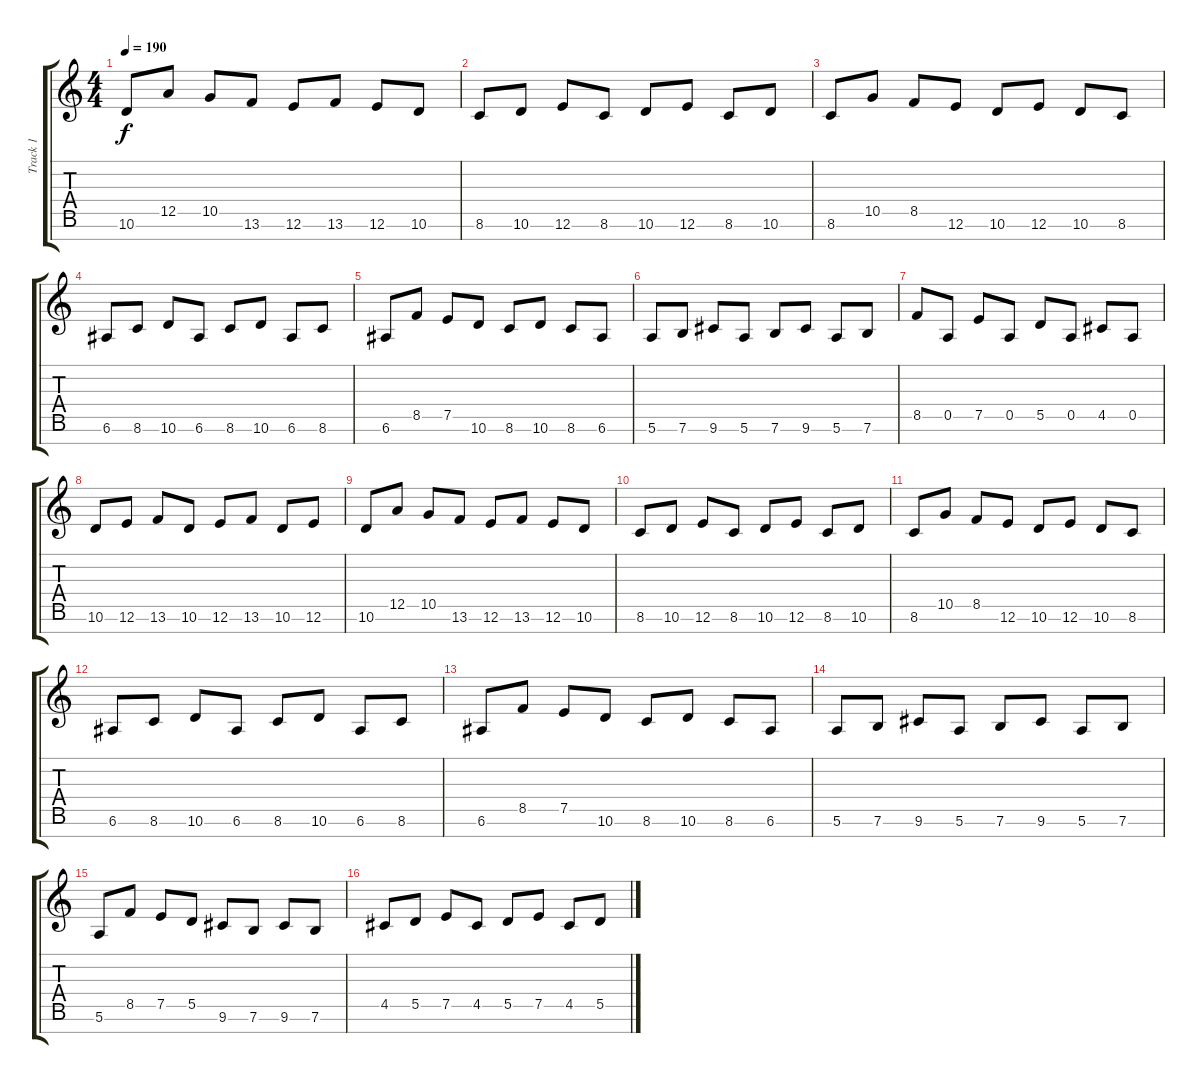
\track ("Track 1" "Track 1") {instrument distortionguitar}
\staff {score tabs}
\tuning (E4 B3 G3 D3 A2 E2 B1) {hide}
\ts (4 4)
\tempo 190
\clef g2
\ks c
10.6.8{dy f} 12.5.8 10.5.8 13.6.8 12.6.8 13.6.8 12.6.8 10.6.8 |
8.6.8 10.6.8 12.6.8 8.6.8 10.6.8 12.6.8 8.6.8 10.6.8 |
8.6.8 10.5.8 8.5.8 12.6.8 10.6.8 12.6.8 10.6.8 8.6.8 |
6.6.8 8.6.8 10.6.8 6.6.8 8.6.8 10.6.8 6.6.8 8.6.8 |
6.6.8 8.5.8 7.5.8 10.6.8 8.6.8 10.6.8 8.6.8 6.6.8 |
5.6.8 7.6.8 9.6.8 5.6.8 7.6.8 9.6.8 5.6.8 7.6.8 |
8.5.8 0.5.8 7.5.8 0.5.8 5.5.8 0.5.8 4.5.8 0.5.8 |
10.6.8 12.6.8 13.6.8 10.6.8 12.6.8 13.6.8 10.6.8 12.6.8 |
10.6.8 12.5.8 10.5.8 13.6.8 12.6.8 13.6.8 12.6.8 10.6.8 |
8.6.8 10.6.8 12.6.8 8.6.8 10.6.8 12.6.8 8.6.8 10.6.8 |
8.6.8 10.5.8 8.5.8 12.6.8 10.6.8 12.6.8 10.6.8 8.6.8 |
6.6.8 8.6.8 10.6.8 6.6.8 8.6.8 10.6.8 6.6.8 8.6.8 |
6.6.8 8.5.8 7.5.8 10.6.8 8.6.8 10.6.8 8.6.8 6.6.8 |
5.6.8 7.6.8 9.6.8 5.6.8 7.6.8 9.6.8 5.6.8 7.6.8 |
5.6.8 8.5.8 7.5.8 5.5.8 9.6.8 7.6.8 9.6.8 7.6.8 |
4.5.8 5.5.8 7.5.8 4.5.8 5.5.8 7.5.8 4.5.8 5.5.8
